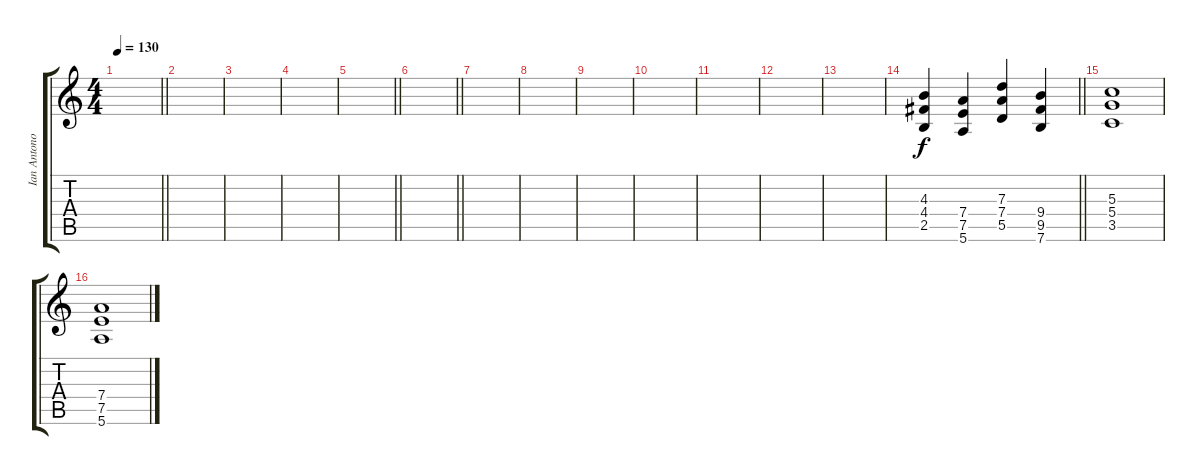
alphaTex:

\track ("Ian Antono " "Ian Antono") {instrument distortionguitar}
\staff {score tabs}
\tuning (E4 B3 G3 D3 A2 E2) {hide}
\ts (4 4)
\tempo 130
\clef g2
\barLineRight lightlight
\ks c
|
|
|
|
\barLineRight lightlight
|
\barLineRight lightlight
|
|
|
|
|
|
|
|
\barLineRight lightlight
(4.3 4.4 2.5).4 (7.4 7.5 5.6).4 (7.3 7.4 5.5).4 (9.4 9.5 7.6).4 |
(5.3 5.4 3.5).1 |
(7.4 7.5 5.6).1
